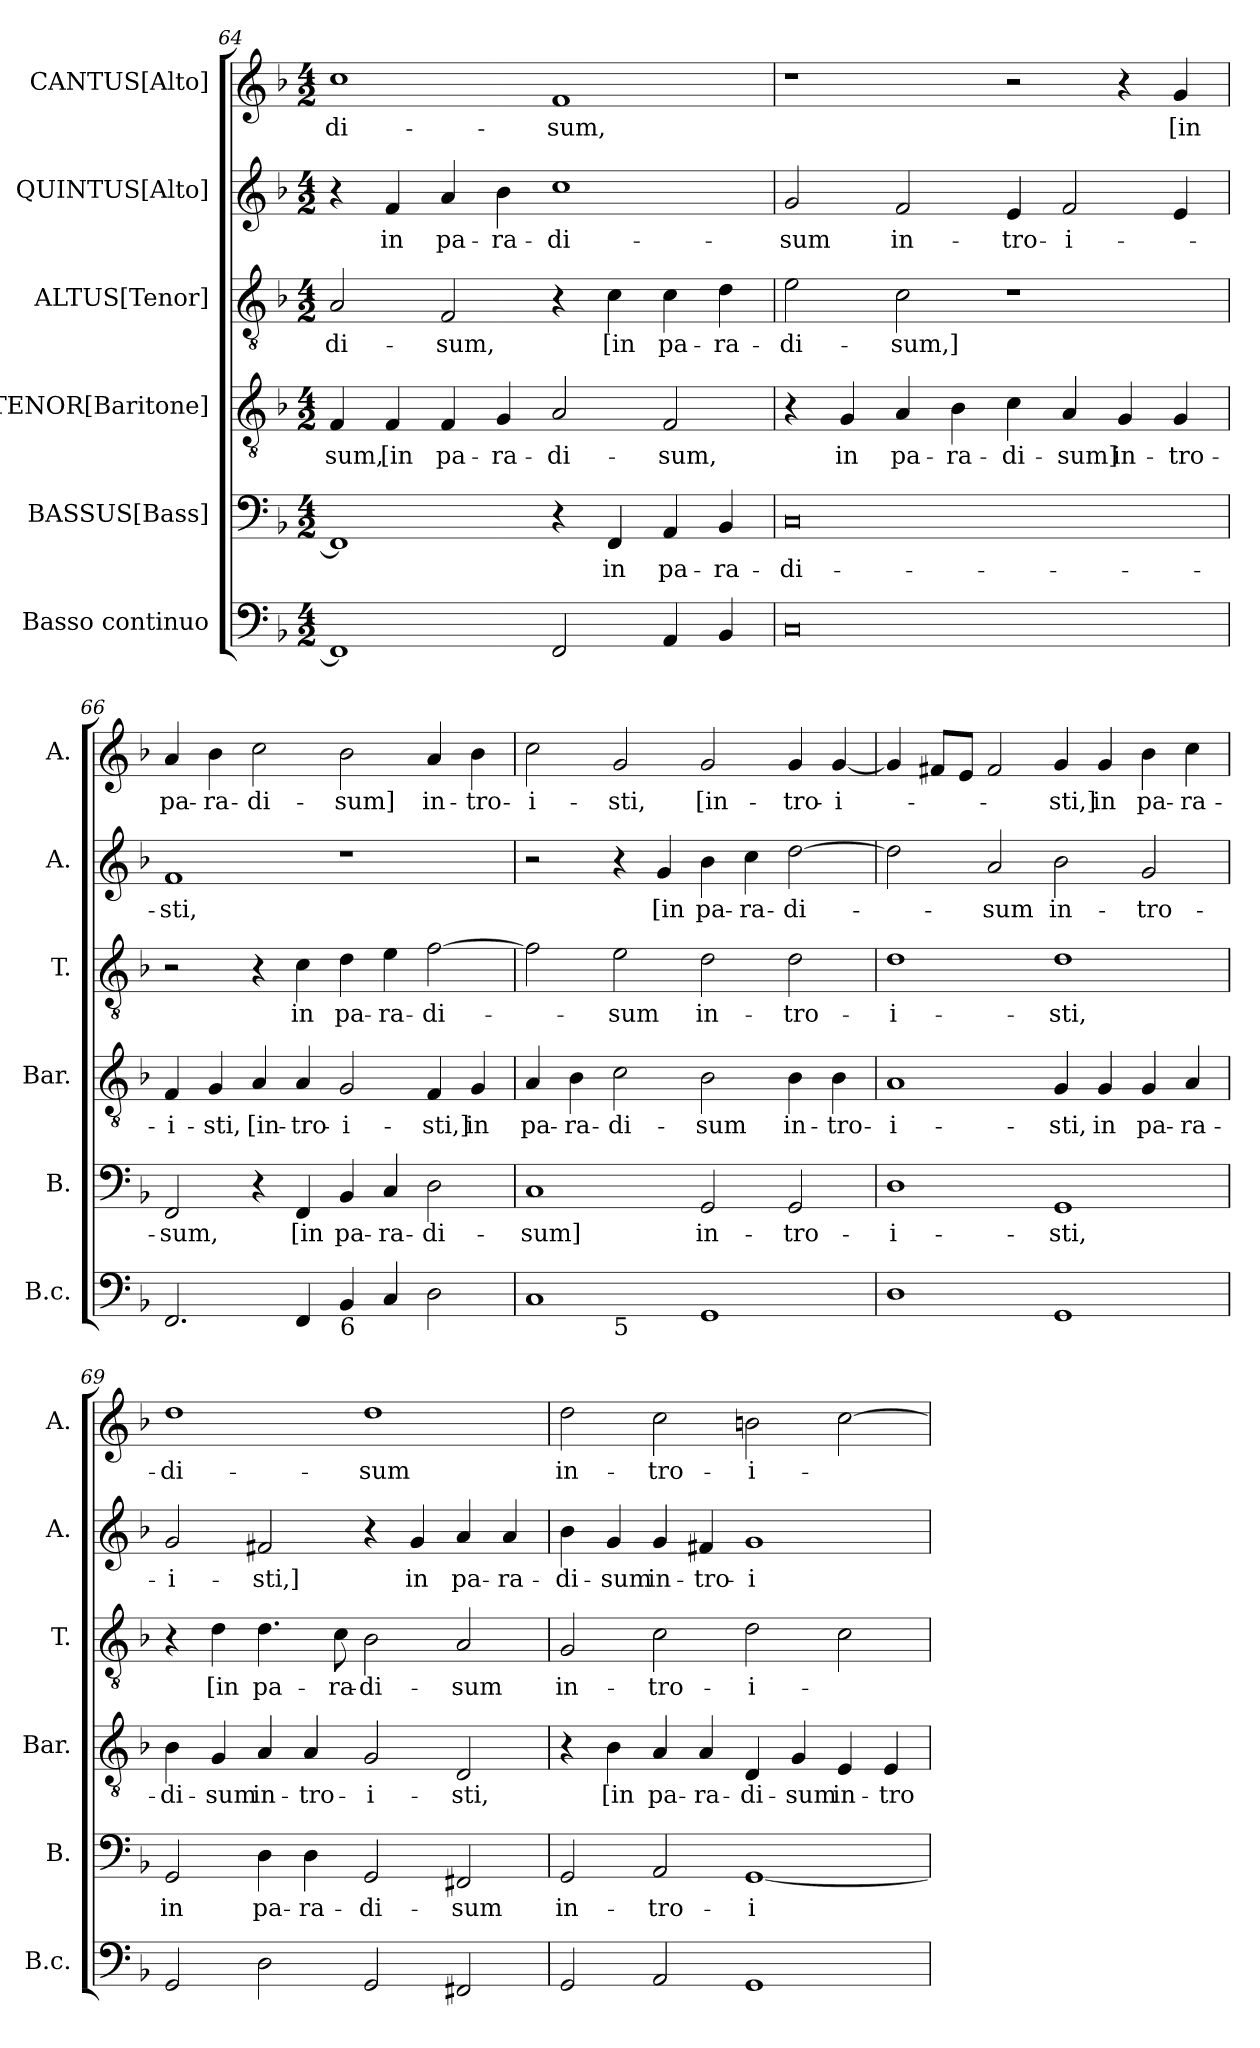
**kern	**kern	**text	**kern	**text	**kern	**text	**kern	**text	**kern	**text
*part6	*part5	*part5	*part4	*part4	*part3	*part3	*part2	*part2	*part1	*part1
*staff6	*staff5	*staff5	*staff4	*staff4	*staff3	*staff3	*staff2	*staff2	*staff1	*staff1
*I"Basso continuo	*I"BASSUS[Bass]	*	*I"TENOR[Baritone]	*	*I"ALTUS[Tenor]	*	*I"QUINTUS[Alto]	*	*I"CANTUS[Alto]	*
*I'B.c.	*I'B.	*	*I'Bar.	*	*I'T.	*	*I'A.	*	*I'A.	*
*clefF4	*clefF4	*	*clefGv2	*	*clefGv2	*	*clefG2	*	*clefG2	*
*	*	*	*ITrd7c12	*	*ITrd7c12	*	*	*	*	*
*k[b-]	*k[b-]	*	*k[b-]	*	*k[b-]	*	*k[b-]	*	*k[b-]	*
*F:	*F:	*	*F:	*	*F:	*	*F:	*	*F:	*
*M4/2	*M4/2	*	*M4/2	*	*M4/2	*	*M4/2	*	*M4/2	*
=64	=64	=64	=64	=64	=64	=64	=64	=64	=64	=64
!	!	!	!	!LO:LY:b	!	!LO:LY:b	!	!	!	!LO:LY:b
1FF]	1FF]	.	4FF/	-sum,	2AA/	-di-	4r	.	1cc	-di-
!	!	!	!	!LO:LY:b	!	!	!	!LO:LY:b	!	!
.	.	.	4FF/	[in	.	.	4f/	in	.	.
!	!	!	!	!LO:LY:b	!	!LO:LY:b	!	!LO:LY:b	!	!
.	.	.	4FF/	pa-	2FF/	-sum,	4a/	pa-	.	.
!	!	!	!	!LO:LY:b	!	!	!	!LO:LY:b	!	!
.	.	.	4GG/	-ra-	.	.	4b-\	-ra-	.	.
!	!	!	!	!LO:LY:b	!	!	!	!LO:LY:b	!	!LO:LY:b
2FF/	4r	.	2AA/	-di-	4r	.	1cc	-di-	1f	-sum,
!	!	!LO:LY:b	!	!	!	!LO:LY:b	!	!	!	!
.	4FF/	in	.	.	4C\	[in	.	.	.	.
!	!	!LO:LY:b	!	!LO:LY:b	!	!LO:LY:b	!	!	!	!
4AA/	4AA/	pa-	2FF/	-sum,	4C\	pa-	.	.	.	.
!	!	!LO:LY:b	!	!	!	!LO:LY:b	!	!	!	!
4BB-/	4BB-/	-ra-	.	.	4D\	-ra-	.	.	.	.
!!LO:LB:g=z
=65	=65	=65	=65	=65	=65	=65	=65	=65	=65	=65
!	!	!LO:LY:b	!	!	!	!LO:LY:b	!	!LO:LY:b	!	!
0C	0C	-di-	4r	.	2E\	-di-	2g/	-sum	1r	.
!	!	!	!	!LO:LY:b	!	!	!	!	!	!
.	.	.	4GG/	in	.	.	.	.	.	.
!	!	!	!	!LO:LY:b	!	!LO:LY:b	!	!LO:LY:b	!	!
.	.	.	4AA/	pa-	2C\	-sum,]	2f/	in-	.	.
!	!	!	!	!LO:LY:b	!	!	!	!	!	!
.	.	.	4BB-\	-ra-	.	.	.	.	.	.
!	!	!	!	!LO:LY:b	!	!	!	!LO:LY:b	!	!
.	.	.	4C\	-di-	1r	.	4e/	-tro-	2r	.
!	!	!	!	!LO:LY:b	!	!	!	!LO:LY:b	!	!
.	.	.	4AA/	-sum]	.	.	2f/	-i-	.	.
!	!	!	!	!LO:LY:b	!	!	!	!	!	!
.	.	.	4GG/	in-	.	.	.	.	4r	.
!	!	!	!	!LO:LY:b	!	!	!	!	!	!LO:LY:b
.	.	.	4GG/	-tro-	.	.	4e/	.	4g/	[in
=66	=66	=66	=66	=66	=66	=66	=66	=66	=66	=66
!	!	!LO:LY:b	!	!LO:LY:b	!	!	!	!LO:LY:b	!	!LO:LY:b
2.FF/	2FF/	-sum,	4FF/	-i-	2r	.	1f	-sti,	4a/	pa-
!	!	!	!	!LO:LY:b	!	!	!	!	!	!LO:LY:b
.	.	.	4GG/	-sti,	.	.	.	.	4b-\	-ra-
!	!	!	!	!LO:LY:b	!	!	!	!	!	!LO:LY:b
.	4r	.	4AA/	[in-	4r	.	.	.	2cc\	-di-
!	!	!LO:LY:b	!	!LO:LY:b	!	!LO:LY:b	!	!	!	!
4FF/	4FF/	[in	4AA/	-tro-	4C\	in	.	.	.	.
!LO:TX:b:t=6	!	!	!	!	!	!	!	!	!	!
!	!	!LO:LY:b	!	!LO:LY:b	!	!LO:LY:b	!	!	!	!LO:LY:b
4BB-/	4BB-/	pa-	2GG/	-i-	4D\	pa-	1r	.	2b-\	-sum]
!	!	!LO:LY:b	!	!	!	!LO:LY:b	!	!	!	!
4C/	4C/	-ra-	.	.	4E\	-ra-	.	.	.	.
!	!	!LO:LY:b	!	!LO:LY:b	!	!LO:LY:b	!	!	!	!LO:LY:b
2D\	2D\	-di-	4FF/	-sti,]	[>2F\	-di-	.	.	4a/	in-
!	!	!	!	!LO:LY:b	!	!	!	!	!	!LO:LY:b
.	.	.	4GG/	in	.	.	.	.	4b-\	-tro-
=67	=67	=67	=67	=67	=67	=67	=67	=67	=67	=67
!LO:TX:b:t=6	!	!	!	!	!	!	!	!	!	!
!	!	!LO:LY:b	!	!LO:LY:b	!	!	!	!	!	!LO:LY:b
*^	*	*	*	*	*	*	*	*	*	*
1C	2ryy	1C	-sum]	4AA/	pa-	2F\]	.	2r	.	2cc\	-i-
!	!	!	!	!	!LO:LY:b	!	!	!	!	!	!
.	.	.	.	4BB-\	-ra-	.	.	.	.	.	.
!	!LO:TX:b:t=5	!	!	!	!	!	!	!	!	!	!
!	!	!	!	!	!LO:LY:b	!	!LO:LY:b	!	!	!	!LO:LY:b
.	1.ryy	.	.	2C\	-di-	2E\	-sum	4r	.	2g/	-sti,
!	!	!	!	!	!	!	!	!	!LO:LY:b	!	!
.	.	.	.	.	.	.	.	4g/	[in	.	.
!	!	!	!LO:LY:b	!	!LO:LY:b	!	!LO:LY:b	!	!LO:LY:b	!	!LO:LY:b
1GG	.	2GG/	in-	2BB-\	-sum	2D\	in-	4b-\	pa-	2g/	[in-
!	!	!	!	!	!	!	!	!	!LO:LY:b	!	!
.	.	.	.	.	.	.	.	4cc\	-ra-	.	.
!	!	!	!LO:LY:b	!	!LO:LY:b	!	!LO:LY:b	!	!LO:LY:b	!	!LO:LY:b
.	.	2GG/	-tro-	4BB-\	in-	2D\	-tro-	[>2dd\	-di-	4g/	-tro-
!	!	!	!	!	!LO:LY:b	!	!	!	!	!	!LO:LY:b
.	.	.	.	4BB-\	-tro-	.	.	.	.	[<4g/	-i-
=68	=68	=68	=68	=68	=68	=68	=68	=68	=68	=68	=68
!	!	!	!LO:LY:b	!	!LO:LY:b	!	!LO:LY:b	!	!	!	!
*v	*v	*	*	*	*	*	*	*	*	*	*
1D	1D	-i-	1AA	-i-	1D	-i-	2dd\]	.	4g/]	.
.	.	.	.	.	.	.	.	.	8f#X/L	.
.	.	.	.	.	.	.	.	.	8e/J	.
!	!	!	!	!	!	!	!	!LO:LY:b	!	!
.	.	.	.	.	.	.	2a/	-sum	2f#/	.
!	!	!LO:LY:b	!	!LO:LY:b	!	!LO:LY:b	!	!LO:LY:b	!	!LO:LY:b
1GG	1GG	-sti,	4GG/	-sti,	1D	-sti,	2b-\	in-	4g/	-sti,]
!	!	!	!	!LO:LY:b	!	!	!	!	!	!LO:LY:b
.	.	.	4GG/	in	.	.	.	.	4g/	in
!	!	!	!	!LO:LY:b	!	!	!	!LO:LY:b	!	!LO:LY:b
.	.	.	4GG/	pa-	.	.	2g/	-tro-	4b-\	pa-
!	!	!	!	!LO:LY:b	!	!	!	!	!	!LO:LY:b
.	.	.	4AA/	-ra-	.	.	.	.	4cc\	-ra-
!!LO:PB:g=z
=69	=69	=69	=69	=69	=69	=69	=69	=69	=69	=69
!	!	!LO:LY:b	!	!LO:LY:b	!	!	!	!LO:LY:b	!	!LO:LY:b
2GG/	2GG/	in	4BB-\	-di-	4r	.	2g/	-i-	1dd	-di-
!	!	!	!	!LO:LY:b	!	!LO:LY:b	!	!	!	!
.	.	.	4GG/	-sum	4D\	[in	.	.	.	.
!	!	!LO:LY:b	!	!LO:LY:b	!	!LO:LY:b	!	!LO:LY:b	!	!
2D\	4D\	pa-	4AA/	in-	4.D\	pa-	2f#X/	-sti,]	.	.
!	!	!LO:LY:b	!	!LO:LY:b	!	!	!	!	!	!
.	4D\	-ra-	4AA/	-tro-	.	.	.	.	.	.
!	!	!	!	!	!	!LO:LY:b	!	!	!	!
.	.	.	.	.	8C\	-ra-	.	.	.	.
!	!	!LO:LY:b	!	!LO:LY:b	!	!LO:LY:b	!	!	!	!LO:LY:b
2GG/	2GG/	-di-	2GG/	-i-	2BB-\	-di-	4r	.	1dd	-sum
!	!	!	!	!	!	!	!	!LO:LY:b	!	!
.	.	.	.	.	.	.	4g/	in	.	.
!	!	!LO:LY:b	!	!LO:LY:b	!	!LO:LY:b	!	!LO:LY:b	!	!
2FF#X/	2FF#X/	-sum	2DD/	-sti,	2AA/	-sum	4a/	pa-	.	.
!	!	!	!	!	!	!	!	!LO:LY:b	!	!
.	.	.	.	.	.	.	4a/	-ra-	.	.
=70	=70	=70	=70	=70	=70	=70	=70	=70	=70	=70
!	!	!LO:LY:b	!	!	!	!LO:LY:b	!	!LO:LY:b	!	!LO:LY:b
2GG/	2GG/	in-	4r	.	2GG/	in-	4b-\	-di-	2dd\	in-
!	!	!	!	!LO:LY:b	!	!	!	!LO:LY:b	!	!
.	.	.	4BB-\	[in	.	.	4g/	-sum	.	.
!	!	!LO:LY:b	!	!LO:LY:b	!	!LO:LY:b	!	!LO:LY:b	!	!LO:LY:b
2AA/	2AA/	-tro-	4AA/	pa-	2C\	-tro-	4g/	in-	2cc\	-tro-
!	!	!	!	!LO:LY:b	!	!	!	!LO:LY:b	!	!
.	.	.	4AA/	-ra-	.	.	4f#X/	-tro-	.	.
!	!	!LO:LY:b	!	!LO:LY:b	!	!LO:LY:b	!	!LO:LY:b	!	!LO:LY:b
1GG	[<1GG	-i-	4DD/	-di-	2D\	-i-	1g	-i-	2bn\	-i-
!	!	!	!	!LO:LY:b	!	!	!	!	!	!
.	.	.	4GG/	-sum	.	.	.	.	.	.
!	!	!	!	!LO:LY:b	!	!	!	!	!	!
.	.	.	4EE/	in-	2C\	.	.	.	[>2cc\	.
!	!	!	!	!LO:LY:b	!	!	!	!	!	!
.	.	.	4EE/	-tro-	.	.	.	.	.	.
=	=	=	=	=	=	=	=	=	=	=
*-	*-	*-	*-	*-	*-	*-	*-	*-	*-	*-
